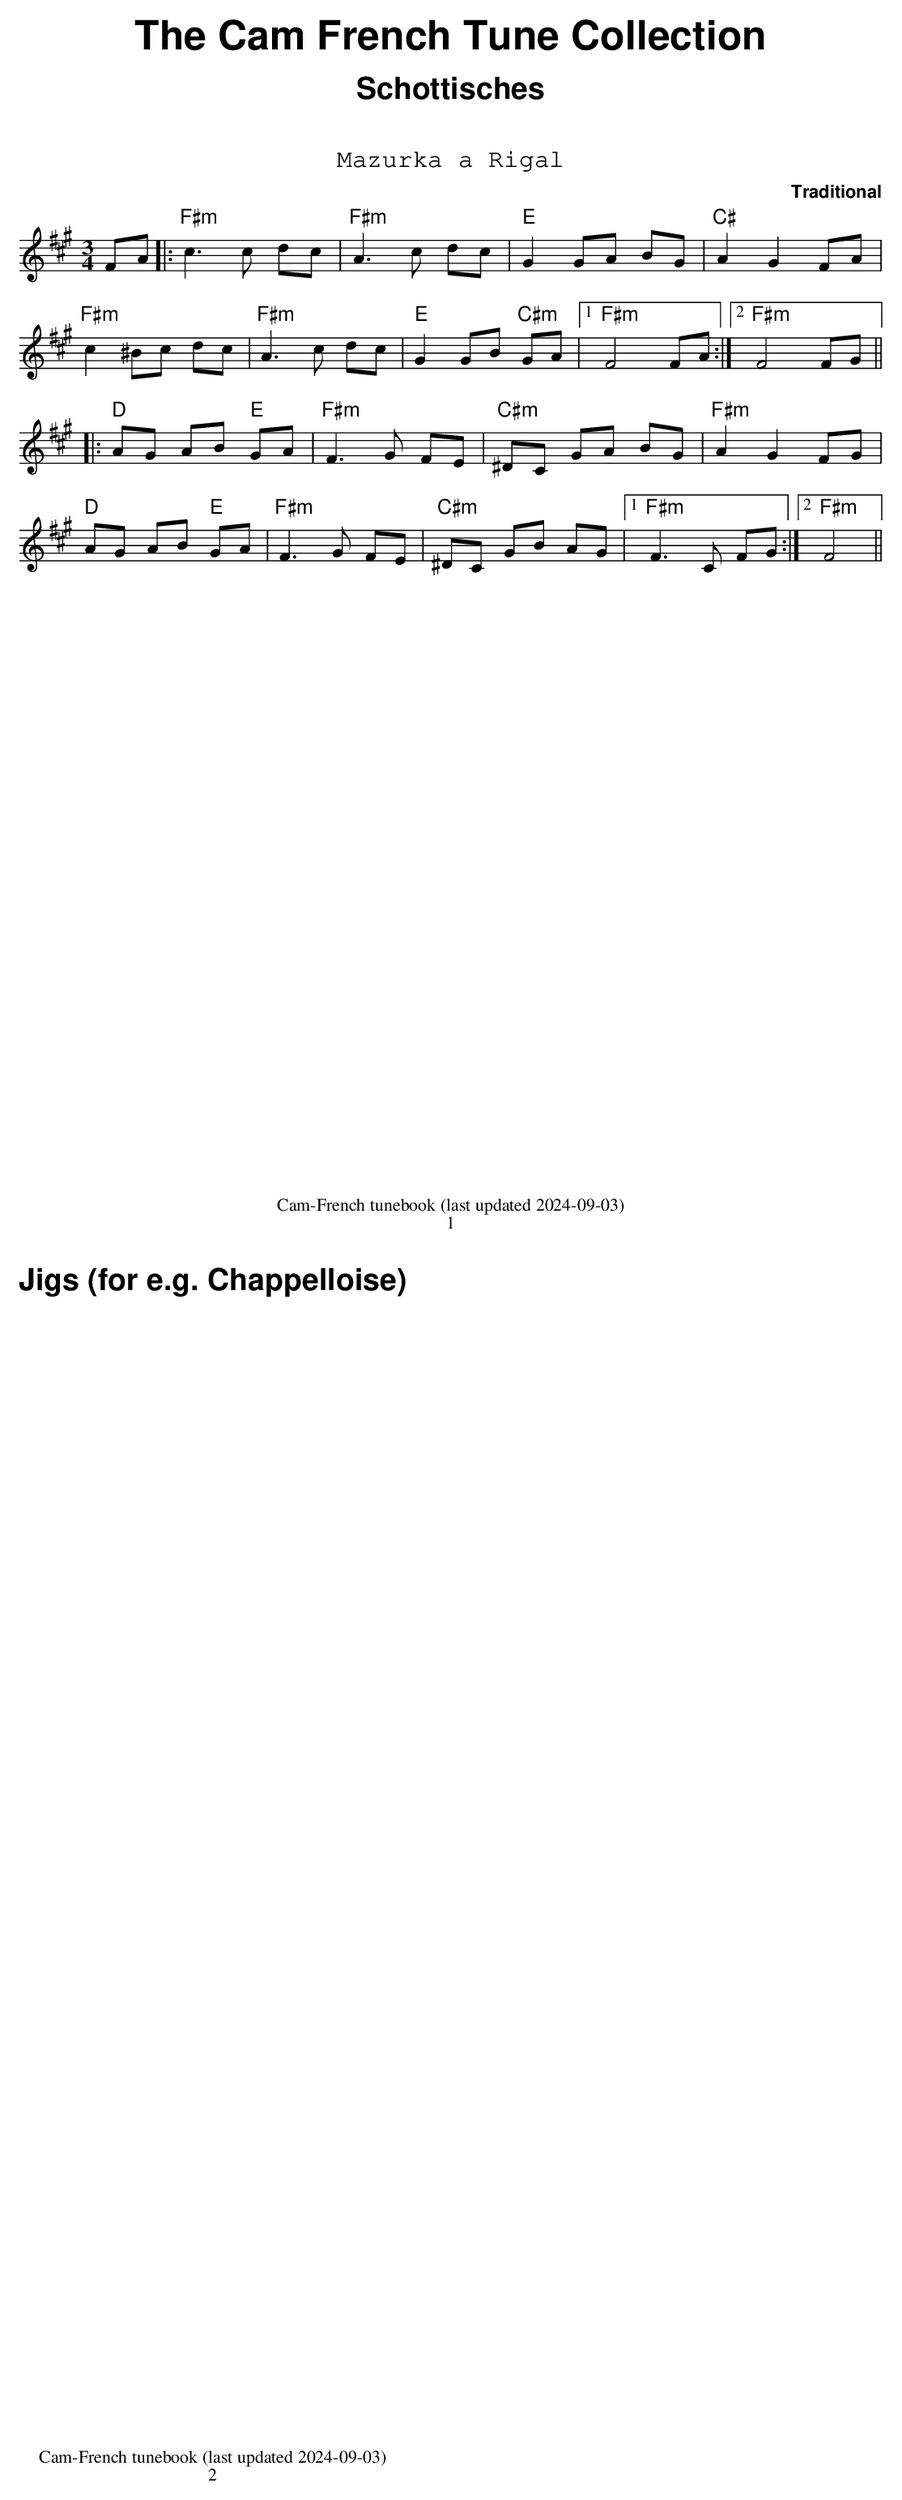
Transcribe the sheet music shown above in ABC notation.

X:1
T:Mazurka a Rigal
C:Traditional
Q:1/4=130
M:3/4
L:1/8
K:F#m
FA|:"F#m"c3c dc|"F#m"A3c dc|"E"G2GA BG|"C#"A2G2FA|
"F#m"c2^Bc dc|"F#m"A3c dc|"E"G2GB "C#m"GA|1"F#m"F4FA:|2"F#m"F4FG||
|:"D"AG AB "E"GA|"F#m"F3G FE|"C#m"^DC GA BG|"F#m"A2G2FG|
"D"AG AB "E"GA|"F#m"F3G FE|"C#m"^DC GB AG|1"F#m"F3C FG:|2"F#m"F4||
